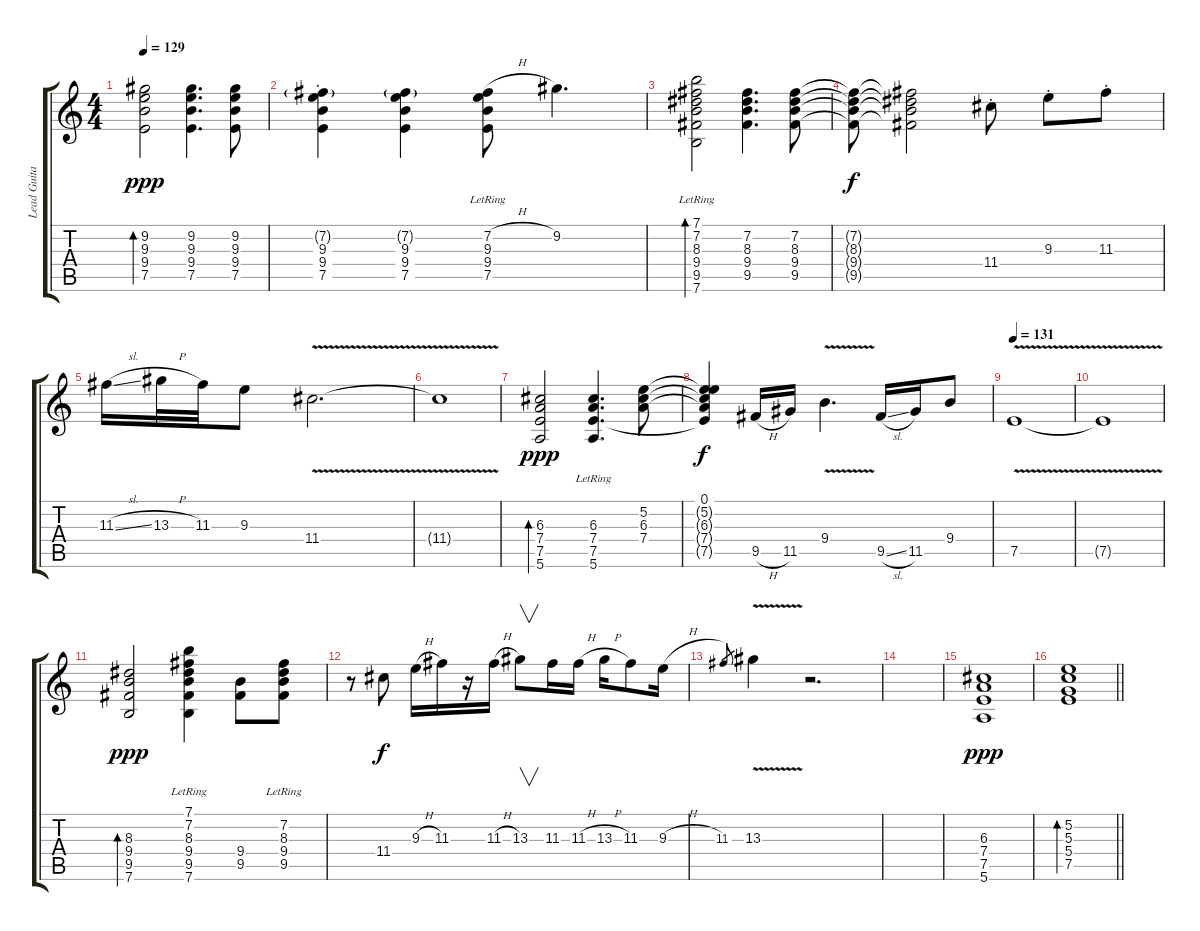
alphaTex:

\track ("Lead Guitar (Slash)" "Lead Guita") {instrument electricguitarjazz}
\staff {score tabs}
\tuning (E4 B3 G3 D3 A2 E2) {hide}
\ts (4 4)
\tempo 129
\clef g2
\ks c
(9.2 9.3 9.4 7.5).2{bd 120 dy ppp} (9.2 9.3 9.4 7.5).4{d} (9.2 9.3 9.4 7.5).8 |
(7.2{g st} 9.3{st} 9.4{st} 7.5{st}).4 (7.2{g} 9.3 9.4 7.5).4 (7.2{h} 9.3{lr} 9.4{lr} 7.5{lr}).8 9.2.4{d} |
(7.1{lr} 7.2{lr} 8.3 9.4 9.5 7.6).2{bd 120} (7.2 8.3 9.4 9.5).4{d} (7.2 8.3 9.4 9.5).8 |
(7.2{t} 8.3{t} 9.4{t} 9.5{t}).8{dy f} (7.2{t} 8.3{t} 9.4{t} 9.5{t}).2 11.4{st}.8 9.3{st}.8 11.3{st}.8 |
11.3{sl}.16 13.3{h}.32 11.3.32 9.3.8 11.4{v}.2{d} |
11.4{t}.1 |
(6.3 7.4 7.5 5.6).2{bd 120 dy ppp} (6.3 7.4 7.5{lr} 5.6{lr}).4{d} (5.2 6.3 7.4).8 |
(0.1 5.2{t} 6.3{t} 7.4{t} 7.5{t}).4{dy f} 9.5{h}.16 11.5.16 9.4{v}.4{d} 9.5{sl}.16 11.5.16 9.4.8 |
\tempo 131
7.5{v}.1 |
7.5{t}.1 |
(8.3 9.4 9.5 7.6).2{bd 120 dy ppp} (7.1{lr} 7.2{lr} 8.3{lr} 9.4{lr} 9.5 7.6).4 (9.4 9.5).8 (7.2{lr} 8.3 9.4{lr} 9.5{lr}).8 |
r.8 11.4.8{dy f} 9.3{h}.16 11.3.16 r.16 11.3{h}.16 13.3.8{v} 11.3.16 11.3{h}.16 13.3{h}.16 11.3.8 9.3{h}.16 |
11.3.8{gr} 13.3{v}.4 r.2{d} |
|
(6.3 7.4 7.5 5.6).1{dy ppp} |
\barLineRight lightlight
(5.2 5.3 5.4 7.5).1{bd 240}
